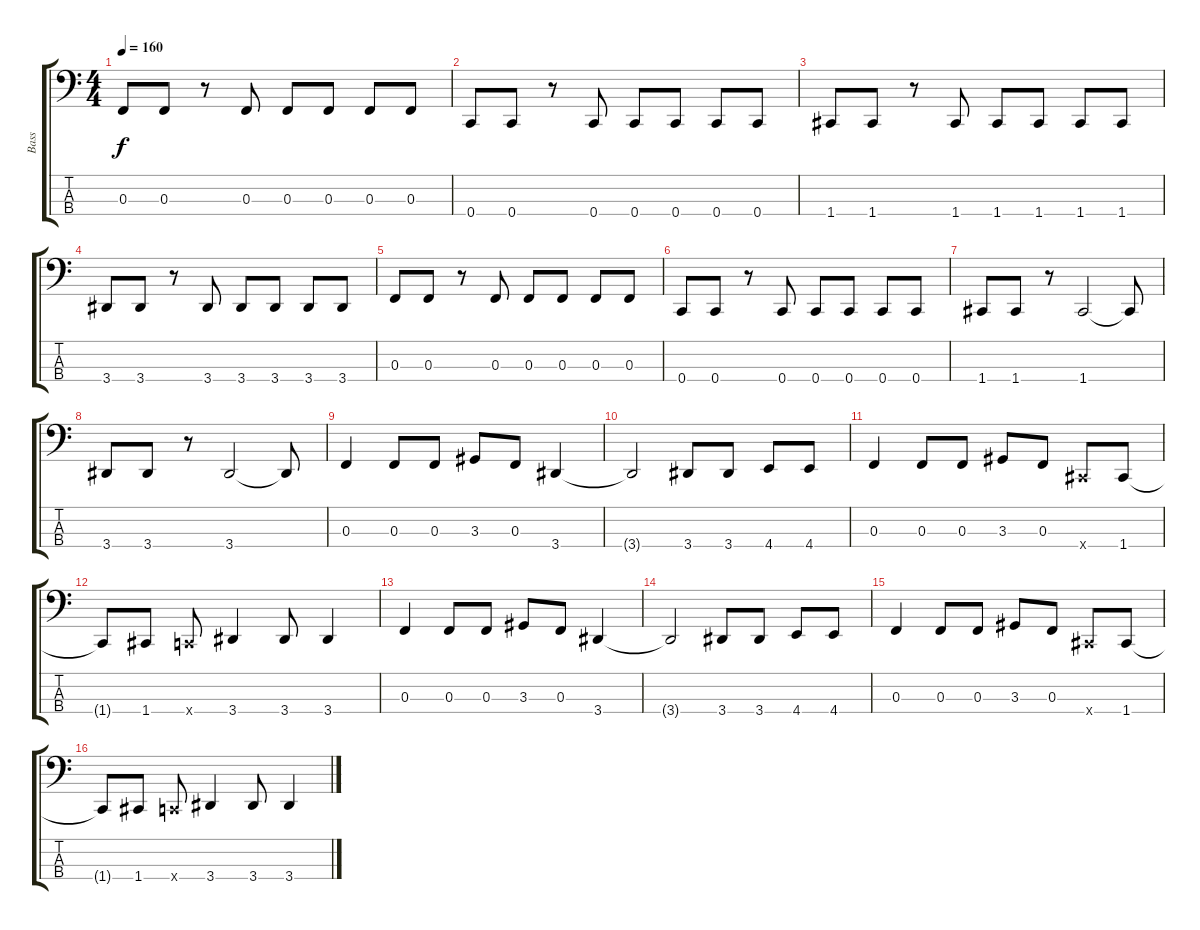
\track ("Bass" "Bass") {instrument electricbassfinger}
\staff {score tabs}
\tuning (Eb2 Bb1 F1 C1) {hide}
\ts (4 4)
\tempo 160
\clef f4
\ks c
0.3.8{dy f} 0.3.8 r.8 0.3.8 0.3.8 0.3.8 0.3.8 0.3.8 |
0.4.8 0.4.8 r.8 0.4.8 0.4.8 0.4.8 0.4.8 0.4.8 |
1.4.8 1.4.8 r.8 1.4.8 1.4.8 1.4.8 1.4.8 1.4.8 |
3.4.8 3.4.8 r.8 3.4.8 3.4.8 3.4.8 3.4.8 3.4.8 |
0.3.8 0.3.8 r.8 0.3.8 0.3.8 0.3.8 0.3.8 0.3.8 |
0.4.8 0.4.8 r.8 0.4.8 0.4.8 0.4.8 0.4.8 0.4.8 |
1.4.8 1.4.8 r.8 1.4.2 1.4{t}.8 |
3.4.8 3.4.8 r.8 3.4.2 3.4{t}.8 |
0.3.4 0.3.8 0.3.8 3.3.8 0.3.8 3.4.4 |
3.4{t}.2 3.4.8 3.4.8 4.4.8 4.4.8 |
0.3.4 0.3.8 0.3.8 3.3.8 0.3.8 1.4{x}.8 1.4.8 |
1.4{t}.8 1.4.8 0.4{x}.8 3.4.4 3.4.8 3.4.4 |
0.3.4 0.3.8 0.3.8 3.3.8 0.3.8 3.4.4 |
3.4{t}.2 3.4.8 3.4.8 4.4.8 4.4.8 |
0.3.4 0.3.8 0.3.8 3.3.8 0.3.8 1.4{x}.8 1.4.8 |
1.4{t}.8 1.4.8 0.4{x}.8 3.4.4 3.4.8 3.4.4
